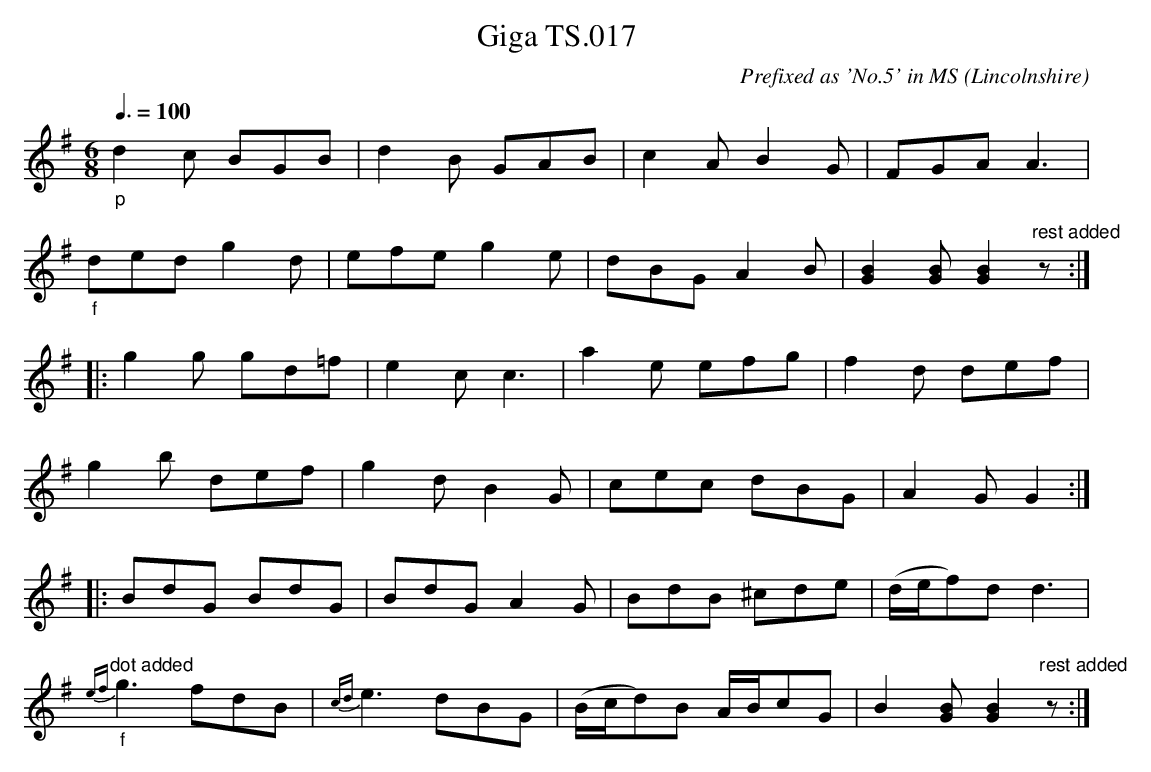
X:1
T:Giga TS.017
C:Prefixed as 'No.5' in MS
L:1/8
M:6/8
O:Lincolnshire
Q:3/8=100
K:G
"_p"d2c BGB|d2B GAB|c2AB2G|FGAA3|!
"_f"dedg2d|efeg2e|dBGA2B|[B2G2][BG][B2G2]"rest added"z:|!
|:g2g gd=f|e2cc3|a2e efg|f2 d def|!
g2b def|g2dB2G|cec dBG|A2GG2:|!
|:BdG BdG|BdGA2G|BdB ^cde|(d/e/f)dd3|!
{ef}"dot added""_f"g3fdB|{cd}e3dBG|(B/c/d)B A/B/cG|B2[BG][B2G2]"rest added"z:|]
